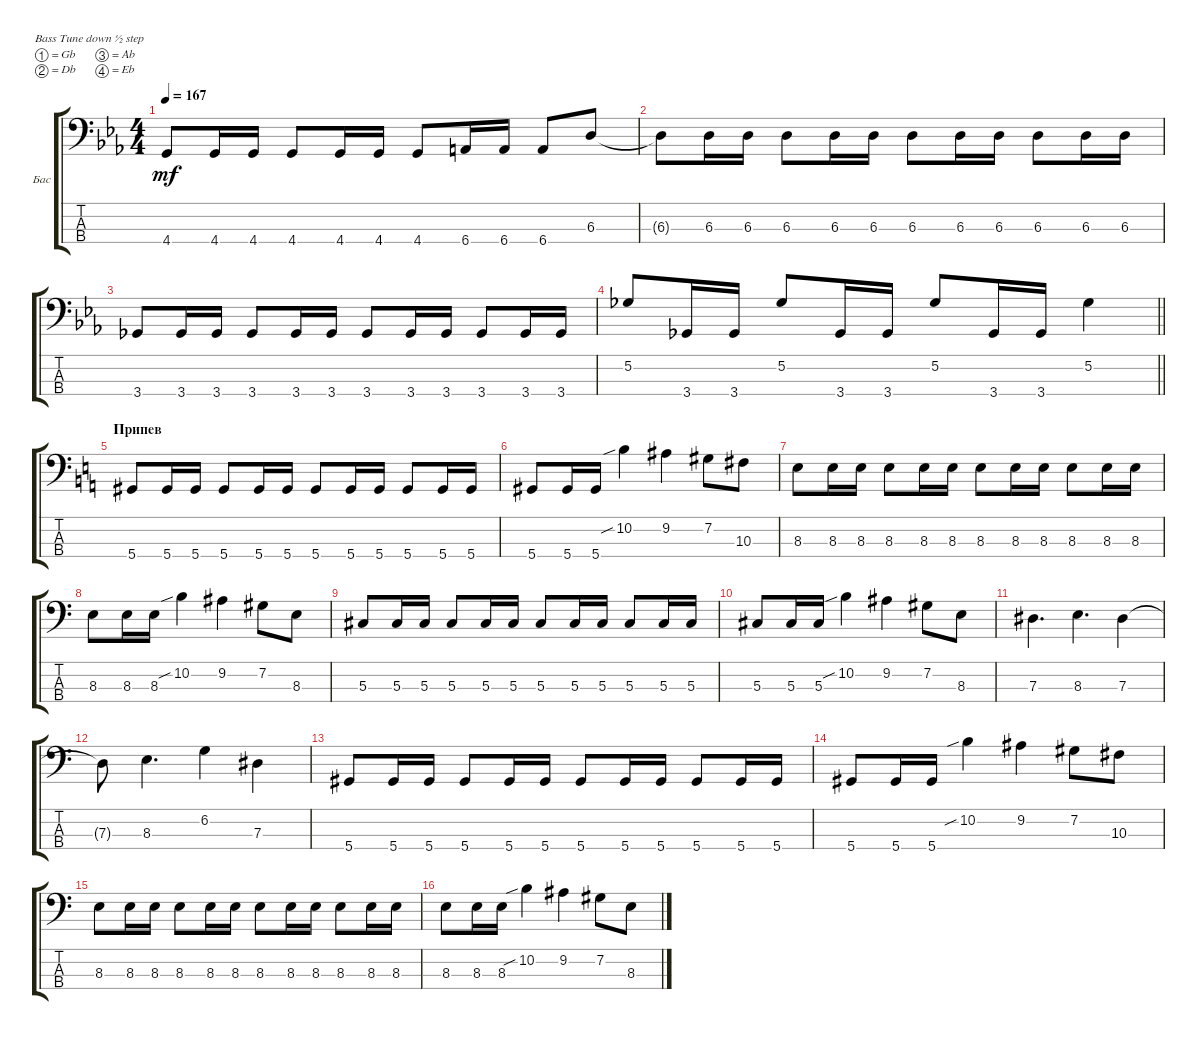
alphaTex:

\bracketExtendMode groupsimilarinstruments
\firstSystemTrackNameOrientation horizontal
\otherSystemsTrackNameOrientation horizontal
\track ("Виталий Дубинин" "Бас") {instrument electricbassfinger}
\staff {score tabs}
\tuning (Gb2 Db2 Ab1 Eb1)
\ts (4 4)
\tempo 167
\clef f4
\ks cminor
4.4.8{dy mf} 4.4.16 4.4.16 4.4.8 4.4.16 4.4.16 4.4.8 6.4.16 6.4.16 6.4.8 6.3.8 |
6.3{t}.8 6.3.16 6.3.16 6.3.8 6.3.16 6.3.16 6.3.8 6.3.16 6.3.16 6.3.8 6.3.16 6.3.16 |
3.4.8 3.4.16 3.4.16 3.4.8 3.4.16 3.4.16 3.4.8 3.4.16 3.4.16 3.4.8 3.4.16 3.4.16 |
\barLineRight lightlight
5.2.8 3.4.16 3.4.16 5.2.8 3.4.16 3.4.16 5.2.8 3.4.16 3.4.16 5.2.4 |
\section ("" "Припев")
\ks aminor
5.4.8 5.4.16 5.4.16 5.4.8 5.4.16 5.4.16 5.4.8 5.4.16 5.4.16 5.4.8 5.4.16 5.4.16 |
5.4.8 5.4.16 5.4.16 10.2{sib}.4 9.2.4 7.2.8 10.3.8 |
8.3.8 8.3.16 8.3.16 8.3.8 8.3.16 8.3.16 8.3.8 8.3.16 8.3.16 8.3.8 8.3.16 8.3.16 |
8.3.8 8.3.16 8.3.16 10.2{sib}.4 9.2.4 7.2.8 8.3.8 |
5.3.8 5.3.16 5.3.16 5.3.8 5.3.16 5.3.16 5.3.8 5.3.16 5.3.16 5.3.8 5.3.16 5.3.16 |
5.3.8 5.3.16 5.3.16 10.2{sib}.4 9.2.4 7.2.8 8.3.8 |
7.3.4{d} 8.3.4{d} 7.3.4 |
7.3{t}.8 8.3.4{d} 6.2.4 7.3.4 |
5.4.8 5.4.16 5.4.16 5.4.8 5.4.16 5.4.16 5.4.8 5.4.16 5.4.16 5.4.8 5.4.16 5.4.16 |
5.4.8 5.4.16 5.4.16 10.2{sib}.4 9.2.4 7.2.8 10.3.8 |
8.3.8 8.3.16 8.3.16 8.3.8 8.3.16 8.3.16 8.3.8 8.3.16 8.3.16 8.3.8 8.3.16 8.3.16 |
8.3.8 8.3.16 8.3.16 10.2{sib}.4 9.2.4 7.2.8 8.3.8
